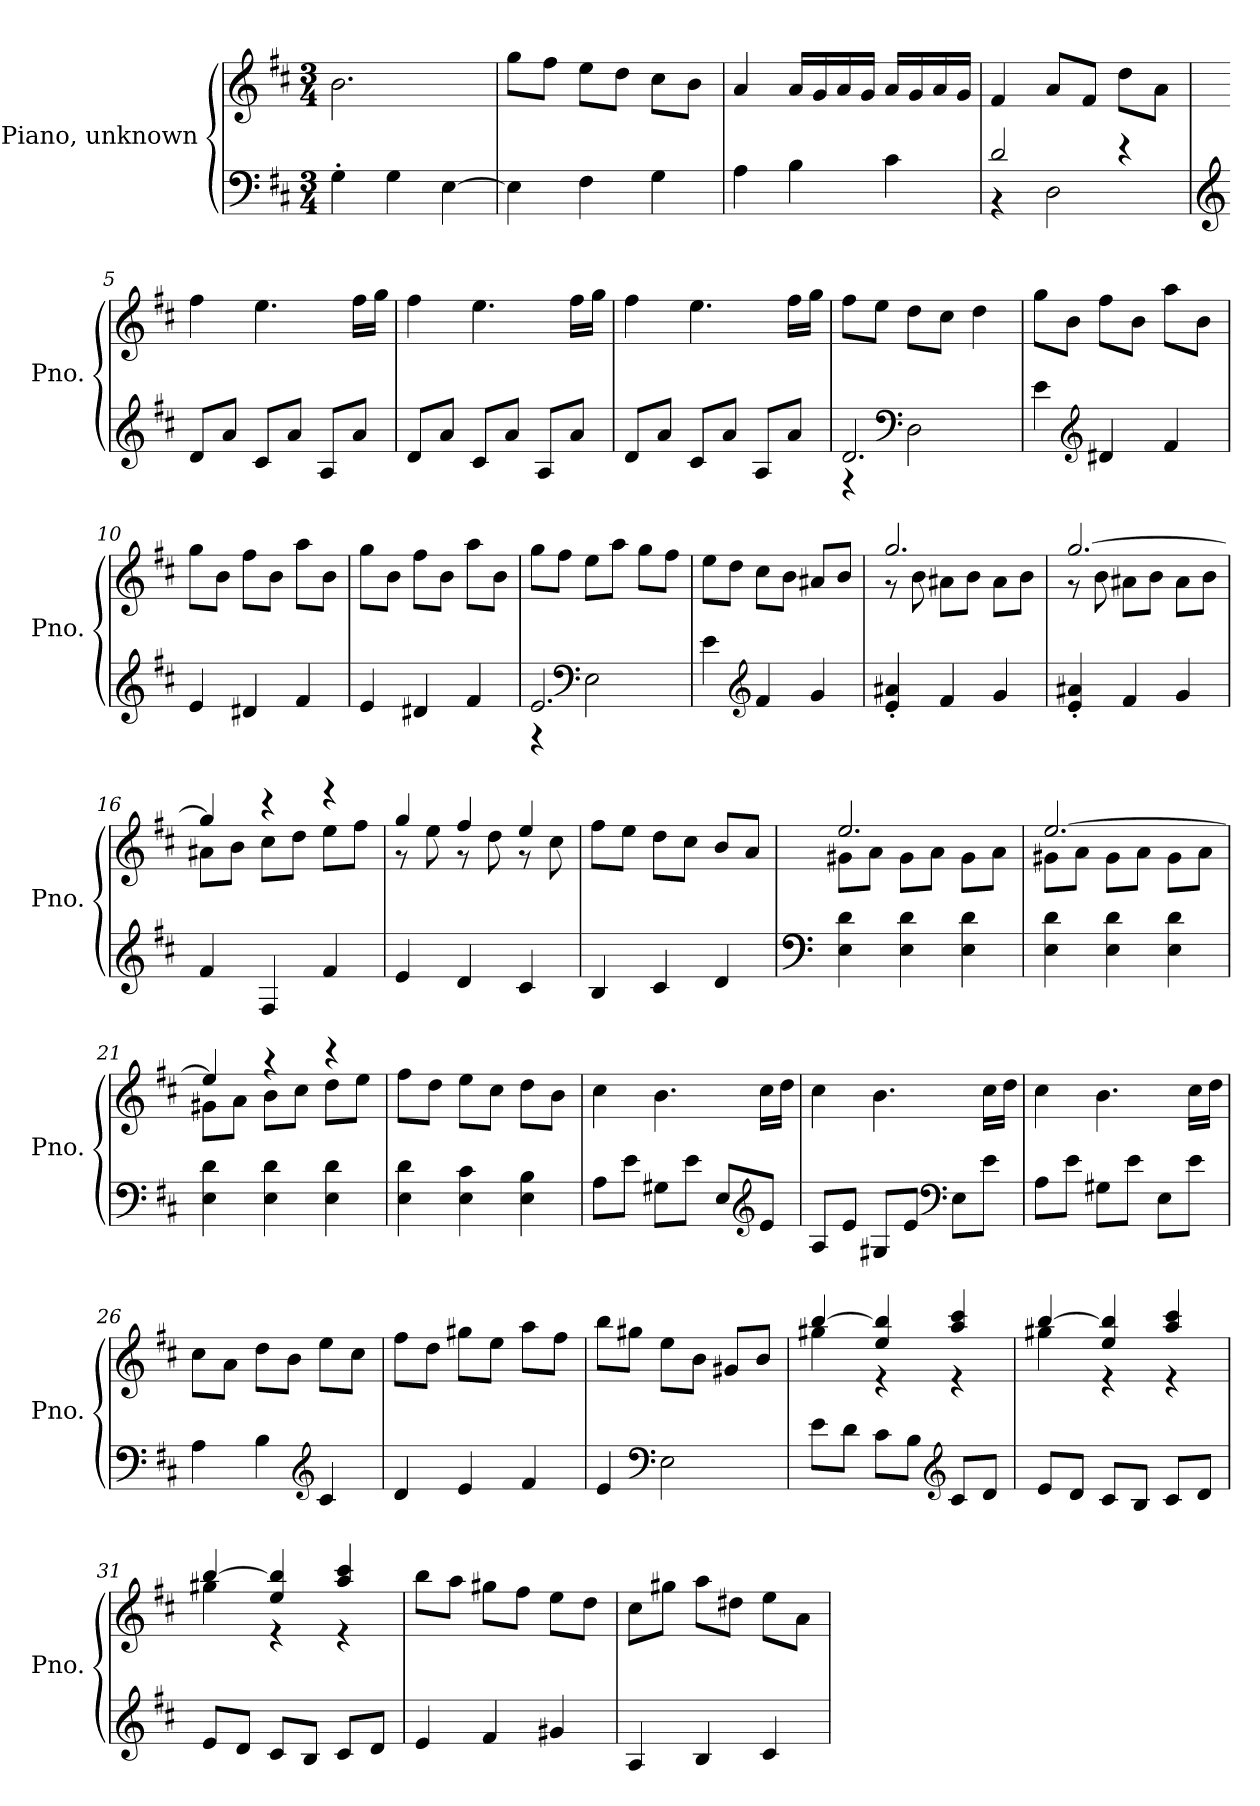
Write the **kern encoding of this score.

**kern	**kern
*part1	*part1
*staff2	*staff1
*I"Piano, unknown	*
*I'Pno.	*
*clefF4	*clefG2
*k[f#c#]	*k[f#c#]
*M3/4	*M3/4
*MM199	*MM199
=1	=1
4G'\	2.b\
4G\	.
[4E\	.
=2	=2
4E\]	8gg\L
.	8ff#\J
4F#\	8ee\L
.	8dd\J
4G\	8cc#\L
.	8b\J
=3	=3
4A\	4a/
4B\	16a/LL
.	16g/
.	16a/
.	16g/JJ
4c#\	16a/LL
.	16g/
.	16a/
.	16g/JJ
=4	=4
*^	*
2d/	4r	4f#/
.	2D\	8a/L
.	.	8f#/J
4r	.	8dd\L
.	.	8a\J
*v	*v	*
=5	=5
*clefG2	*
8d/L	4ff#\
8a/J	.
8c#/L	4.ee\
8a/J	.
8A/L	.
8a/J	16ff#\LL
.	16gg\JJ
=6	=6
8d/L	4ff#\
8a/J	.
8c#/L	4.ee\
8a/J	.
8A/L	.
8a/J	16ff#\LL
.	16gg\JJ
!!LO:LB:g=z
=7	=7
8d/L	4ff#\
8a/J	.
8c#/L	4.ee\
8a/J	.
8A/L	.
8a/J	16ff#\LL
.	16gg\JJ
=8	=8
*^	*
2.d/	4r	8ff#\L
.	.	8ee\J
*clefF4	*	*
.	2D\	8dd\L
.	.	8cc#\J
.	.	4dd\
*v	*v	*
=9	=9
4e\	8gg\L
.	8b\J
*clefG2	*
4d#X/	8ff#\L
.	8b\J
4f#/	8aa\L
.	8b\J
=10	=10
4e/	8gg\L
.	8b\J
4d#X/	8ff#\L
.	8b\J
4f#/	8aa\L
.	8b\J
=11	=11
4e/	8gg\L
.	8b\J
4d#X/	8ff#\L
.	8b\J
4f#/	8aa\L
.	8b\J
!!LO:LB:g=z
=12	=12
*^	*
2.e/	4r	8gg\L
.	.	8ff#\J
*clefF4	*	*
.	2E\	8ee\L
.	.	8aa\J
.	.	8gg\L
.	.	8ff#\J
*v	*v	*
=13	=13
4e\	8ee\L
.	8dd\J
*clefG2	*
4f#/	8cc#\L
.	8b\J
4g/	8a#X/L
.	8b/J
=14	=14
*	*^
4e/' 4a#X/'	2.gg/	8r
.	.	8b\
4f#/	.	8a#X\L
.	.	8b\J
4g/	.	8a#\L
.	.	8b\J
=15	=15	=15
4e/' 4a#X/'	[2.gg/	8r
.	.	8b\
4f#/	.	8a#X\L
.	.	8b\J
4g/	.	8a#\L
.	.	8b\J
=16	=16	=16
4f#/	4gg/]	8a#X\L
.	.	8b\J
4F#/	4r	8cc#\L
.	.	8dd\J
4f#/	4r	8ee\L
.	.	8ff#\J
!!LO:LB:g=z	!!
=17	=17	=17
4e/	4gg/	8r
.	.	8ee\
4d/	4ff#/	8r
.	.	8dd\
4c#/	4ee/	8r
.	.	8cc#\
*	*v	*v
=18	=18
4B/	8ff#\L
.	8ee\J
4c#/	8dd\L
.	8cc#\J
4d/	8b/L
.	8a/J
=19	=19
*clefF4	*
*	*^
4E\ 4d\	2.ee/	8g#X\L
.	.	8a\J
4E\ 4d\	.	8g#\L
.	.	8a\J
4E\ 4d\	.	8g#\L
.	.	8a\J
=20	=20	=20
4E\ 4d\	[2.ee/	8g#X\L
.	.	8a\J
4E\ 4d\	.	8g#\L
.	.	8a\J
4E\ 4d\	.	8g#\L
.	.	8a\J
=21	=21	=21
4E\ 4d\	4ee/]	8g#X\L
.	.	8a\J
4E\ 4d\	4r	8b\L
.	.	8cc#\J
4E\ 4d\	4r	8dd\L
.	.	8ee\J
*	*v	*v
=22	=22
4E\ 4d\	8ff#\L
.	8dd\J
4E\ 4c#\	8ee\L
.	8cc#\J
4E\ 4B\	8dd\L
.	8b\J
!!LO:LB:g=z
=23	=23
8A\L	4cc#\
8e\J	.
8G#X\L	4.b\
8e\J	.
8E/L	.
*clefG2	*
8e/J	16cc#\LL
.	16dd\JJ
=24	=24
8A/L	4cc#\
8e/J	.
8G#X/L	4.b\
8e/J	.
*clefF4	*
8E\L	.
8e\J	16cc#\LL
.	16dd\JJ
=25	=25
8A\L	4cc#\
8e\J	.
8G#X\L	4.b\
8e\J	.
8E\L	.
8e\J	16cc#\LL
.	16dd\JJ
=26	=26
4A\	8cc#\L
.	8a\J
4B\	8dd\L
.	8b\J
*clefG2	*
4c#/	8ee\L
.	8cc#\J
=27	=27
4d/	8ff#\L
.	8dd\J
4e/	8gg#X\L
.	8ee\J
4f#/	8aa\L
.	8ff#\J
!!LO:LB:g=z
=28	=28
4e/	8bb\L
.	8gg#X\J
*clefF4	*
2E\	8ee\L
.	8b\J
.	8g#X/L
.	8b/J
=29	=29
*	*^
8e\L	[4bb/	4gg#X\
8d\J	.	.
8c#\L	4ee/ 4bb/]	4r
8B\J	.	.
*clefG2	*	*
8c#/L	4aa/ 4ccc#/	4r
8d/J	.	.
=30	=30	=30
8e/L	[4bb/	4gg#X\
8d/J	.	.
8c#/L	4ee/ 4bb/]	4r
8B/J	.	.
8c#/L	4aa/ 4ccc#/	4r
8d/J	.	.
=31	=31	=31
8e/L	[4bb/	4gg#X\
8d/J	.	.
8c#/L	4ee/ 4bb/]	4r
8B/J	.	.
8c#/L	4aa/ 4ccc#/	4r
8d/J	.	.
*	*v	*v
=32	=32
4e/	8bb\L
.	8aa\J
4f#/	8gg#X\L
.	8ff#\J
4g#X/	8ee\L
.	8dd\J
!!LO:PB:g=z
=33	=33
4A/	8cc#\L
.	8gg#X\J
4B/	8aa\L
.	8dd#X\J
4c#/	8ee\L
.	8a\J
=	=
*-	*-
